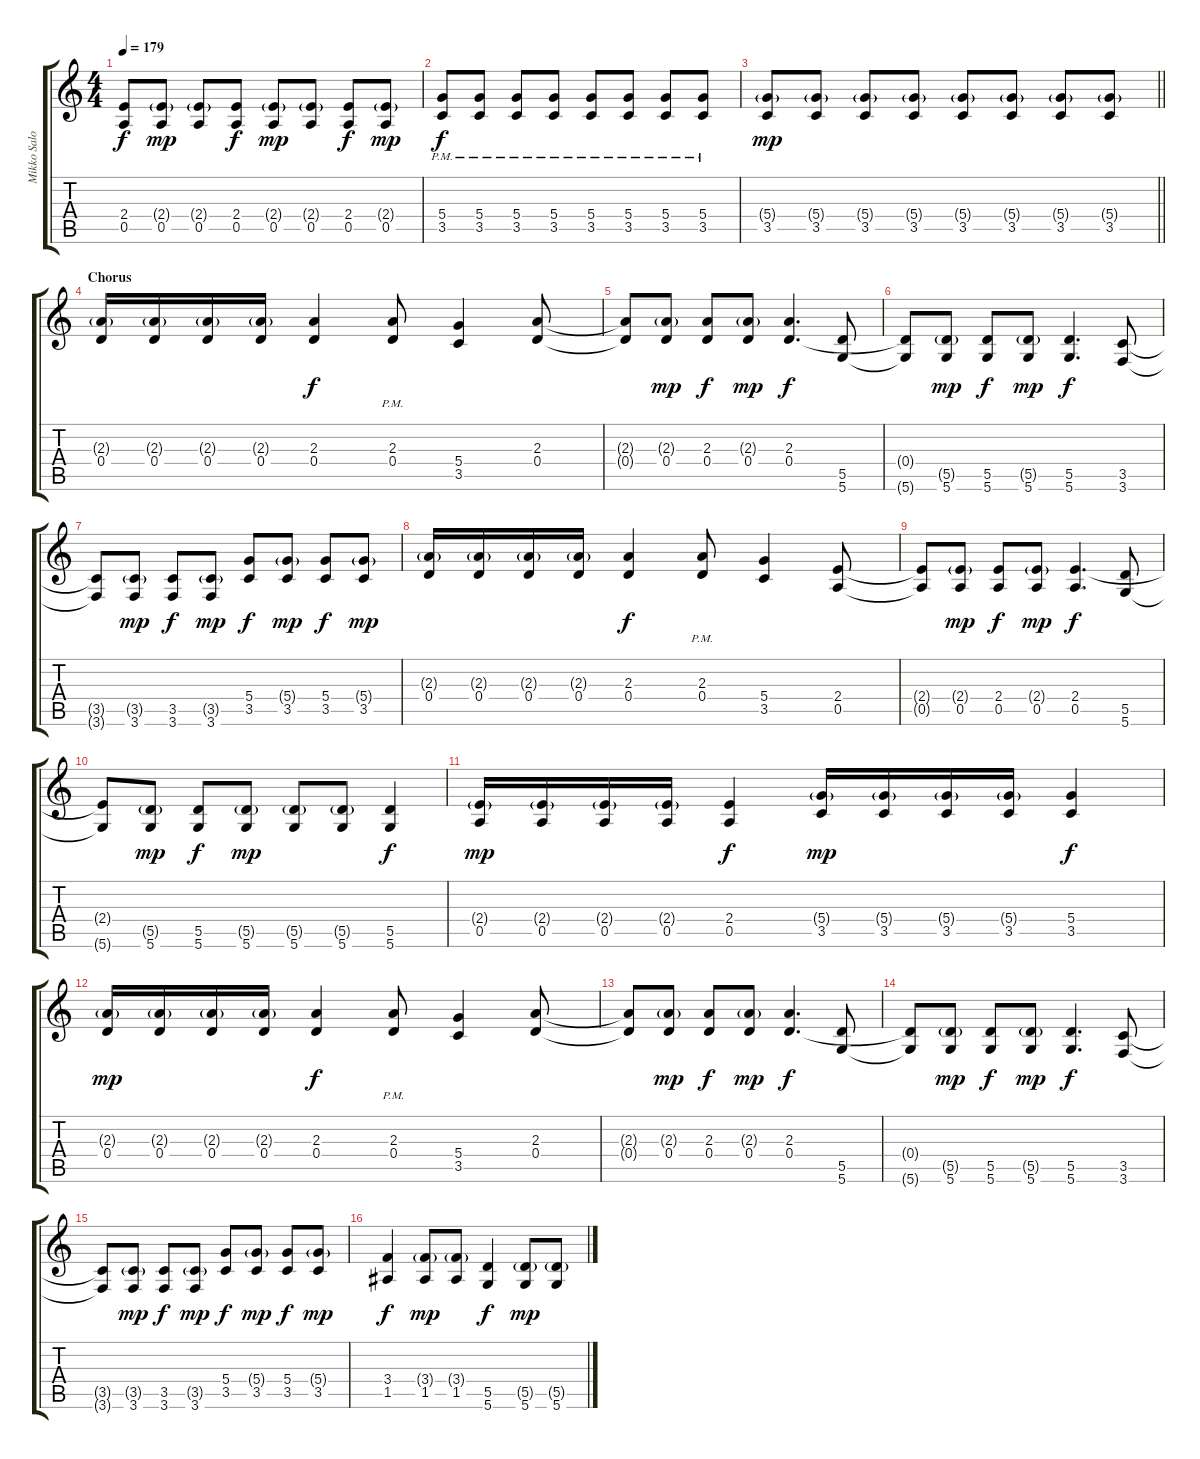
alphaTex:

\track ("Mikko Salovaara (Harmony Guitar)" "Mikko Salo") {instrument distortionguitar}
\staff {score tabs}
\tuning (E4 B3 G3 D3 A2 D2) {hide}
\ts (4 4)
\tempo 179
\clef g2
\ks c
(2.4 0.5).8{dy f} (2.4{g} 0.5).8{dy mp} (2.4{g} 0.5).8 (2.4 0.5).8{dy f} (2.4{g} 0.5).8{dy mp} (2.4{g} 0.5).8 (2.4 0.5).8{dy f} (2.4{g} 0.5).8{dy mp} |
(5.4{pm} 3.5{pm}).8{dy f} (5.4{pm} 3.5{pm}).8 (5.4{pm} 3.5{pm}).8 (5.4{pm} 3.5{pm}).8 (5.4{pm} 3.5{pm}).8 (5.4{pm} 3.5{pm}).8 (5.4{pm} 3.5{pm}).8 (5.4{pm} 3.5{pm}).8 |
\barLineRight lightlight
(5.4{g} 3.5).8{dy mp} (5.4{g} 3.5).8 (5.4{g} 3.5).8 (5.4{g} 3.5).8 (5.4{g} 3.5).8 (5.4{g} 3.5).8 (5.4{g} 3.5).8 (5.4{g} 3.5).8 |
\section ("" "Chorus")
(2.3{g} 0.4).16 (2.3{g} 0.4).16 (2.3{g} 0.4).16 (2.3{g} 0.4).16 (2.3 0.4).4{dy f} (2.3{pm} 0.4{pm}).8 (5.4 3.5).4 (2.3 0.4).8 |
(2.3{t} 0.4{t}).8 (2.3{g} 0.4).8{dy mp} (2.3 0.4).8{dy f} (2.3{g} 0.4).8{dy mp} (2.3 0.4).4{d dy f} (5.5 5.6).8 |
(0.4{t} 5.6{t}).8 (5.5{g} 5.6).8{dy mp} (5.5 5.6).8{dy f} (5.5{g} 5.6).8{dy mp} (5.5 5.6).4{d dy f} (3.5 3.6).8 |
(3.5{t} 3.6{t}).8 (3.5{g} 3.6).8{dy mp} (3.5 3.6).8{dy f} (3.5{g} 3.6).8{dy mp} (5.4 3.5).8{dy f} (5.4{g} 3.5).8{dy mp} (5.4 3.5).8{dy f} (5.4{g} 3.5).8{dy mp} |
(2.3{g} 0.4).16 (2.3{g} 0.4).16 (2.3{g} 0.4).16 (2.3{g} 0.4).16 (2.3 0.4).4{dy f} (2.3{pm} 0.4{pm}).8 (5.4 3.5).4 (2.4 0.5).8 |
(2.4{t} 0.5{t}).8 (2.4{g} 0.5).8{dy mp} (2.4 0.5).8{dy f} (2.4{g} 0.5).8{dy mp} (2.4 0.5).4{d dy f} (5.5 5.6).8 |
(2.4{t} 5.6{t}).8 (5.5{g} 5.6).8{dy mp} (5.5 5.6).8{dy f} (5.5{g} 5.6).8{dy mp} (5.5{g} 5.6).8 (5.5{g} 5.6).8 (5.5 5.6).4{dy f} |
(2.4{g} 0.5).16{dy mp} (2.4{g} 0.5).16 (2.4{g} 0.5).16 (2.4{g} 0.5).16 (2.4 0.5).4{dy f} (5.4{g} 3.5).16{dy mp} (5.4{g} 3.5).16 (5.4{g} 3.5).16 (5.4{g} 3.5).16 (5.4 3.5).4{dy f} |
(2.3{g} 0.4).16{dy mp} (2.3{g} 0.4).16 (2.3{g} 0.4).16 (2.3{g} 0.4).16 (2.3 0.4).4{dy f} (2.3{pm} 0.4{pm}).8 (5.4 3.5).4 (2.3 0.4).8 |
(2.3{t} 0.4{t}).8 (2.3{g} 0.4).8{dy mp} (2.3 0.4).8{dy f} (2.3{g} 0.4).8{dy mp} (2.3 0.4).4{d dy f} (5.5 5.6).8 |
(0.4{t} 5.6{t}).8 (5.5{g} 5.6).8{dy mp} (5.5 5.6).8{dy f} (5.5{g} 5.6).8{dy mp} (5.5 5.6).4{d dy f} (3.5 3.6).8 |
(3.5{t} 3.6{t}).8 (3.5{g} 3.6).8{dy mp} (3.5 3.6).8{dy f} (3.5{g} 3.6).8{dy mp} (5.4 3.5).8{dy f} (5.4{g} 3.5).8{dy mp} (5.4 3.5).8{dy f} (5.4{g} 3.5).8{dy mp} |
(3.4 1.5).4{dy f} (3.4{g} 1.5).8{dy mp} (3.4{g} 1.5).8 (5.5 5.6).4{dy f} (5.5{g} 5.6).8{dy mp} (5.5{g} 5.6).8
